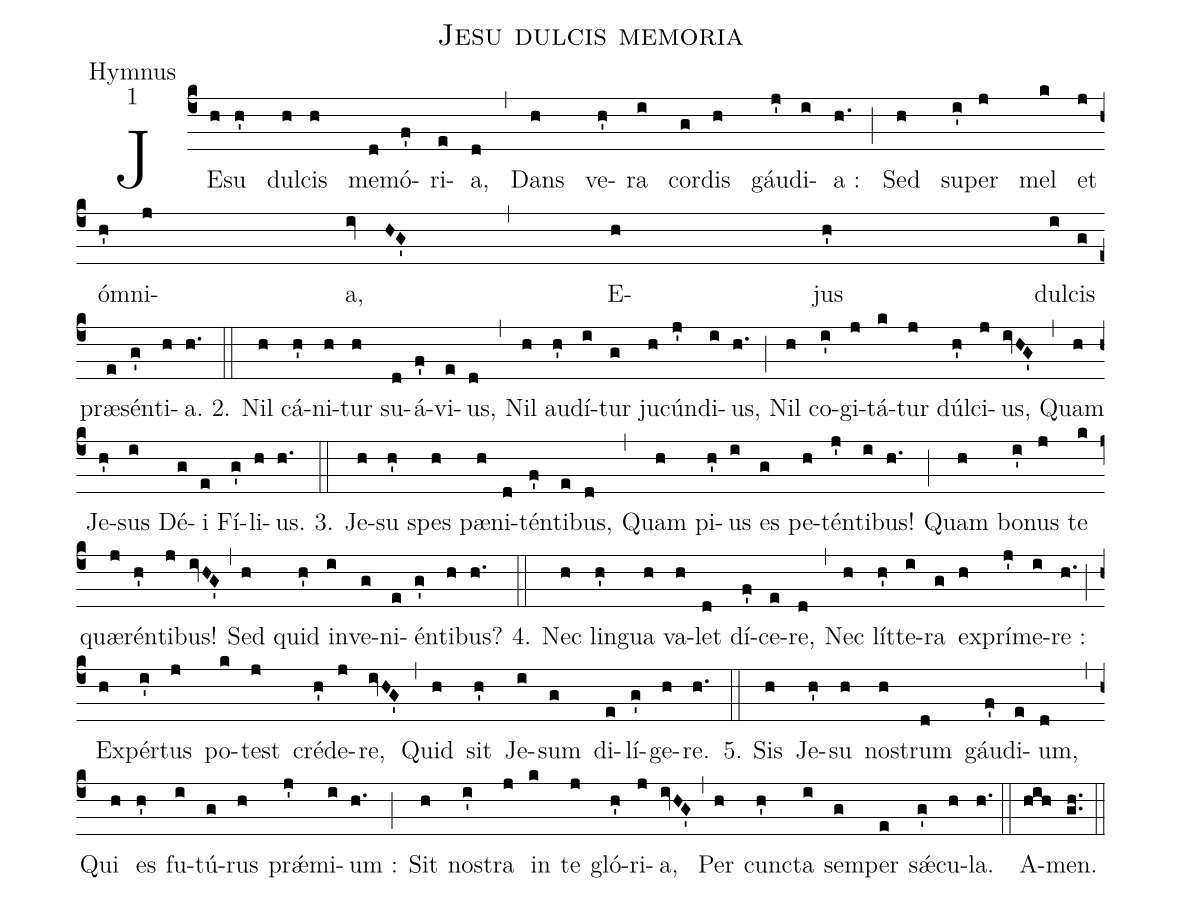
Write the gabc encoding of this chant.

name:Jesu dulcis memoria;
office-part:Hymnus;
mode:1;
%%
(c4) JE(h)su(h') dul(h)cis(h) me(d)mó(f')ri(e)a,(d) (,)
Dans(h) ve(h')ra(i) cor(g)dis(h) gáu(j')di(i)a :(h.) (;)
Sed(h) su(i')per(j) mel(k) et(j) ó(h')mni(j)a,(ivHG') (,)
E(h)jus(h') dul(i)cis(gz) præ(e)sén(g')ti(h)a.(h.) (::)

2. Nil(h) cá(h')ni(h)tur(h) su(d)á(f')vi(e)us,(d) (,)
Nil(h) au(h')dí(i)tur(g) ju(h)cún(j')di(i)us,(h.) (;)
Nil(h) co(i')gi(j)tá(k)tur(j) dúl(h')ci(j)us,(ivHG') (,)
Quam(h) Je(h')sus(i) Dé(g)i(e) Fí(g')li(h)us.(h.) (::)

3. Je(h)su(h') spes(h) pæ(h)ni(d)tén(f')ti(e)bus,(d) (,)
Quam(h) pi(h')us(i) es(g) pe(h)tén(j')ti(i)bus!(h.) (;)
Quam(h) bo(i')nus(j) te(k) quæ(j)rén(h')ti(j)bus!(ivHG') (,)
Sed(h) quid(h') in(i)ve(g)ni(e)én(g')ti(h)bus?(h.) (::)

4. Nec(h) lin(h')gua(h) va(h)let(d) dí(f')ce(e)re,(d) (,)
Nec(h) lít(h')te(i)ra(g) ex(h)prí(j')me(i)re :(h.) (;)
Ex(h)pér(i')tus(j) po(k)test(j) cré(h')de(j)re,(ivHG') (,)
Quid(h) sit(h') Je(i)sum(g) di(e)lí(g')ge(h)re.(h.) (::)

5. Sis(h) Je(h')su(h) no(h)strum(d) gáu(f')di(e)um,(d) (,)
Qui(h) es(h') fu(i)tú(g)rus(h) pr<sp>'æ</sp>(j')mi(i)um :(h.) (;)
Sit(h) no(i')stra(j) in(k) te(j) gló(h')ri(j)a,(ivHG') (,)
Per(h) cunc(h')ta(i) sem(g)per(e) s<sp>'æ</sp>(g')cu(h)la.(h.) (::)

A(hih)men.(gh..) (::)
